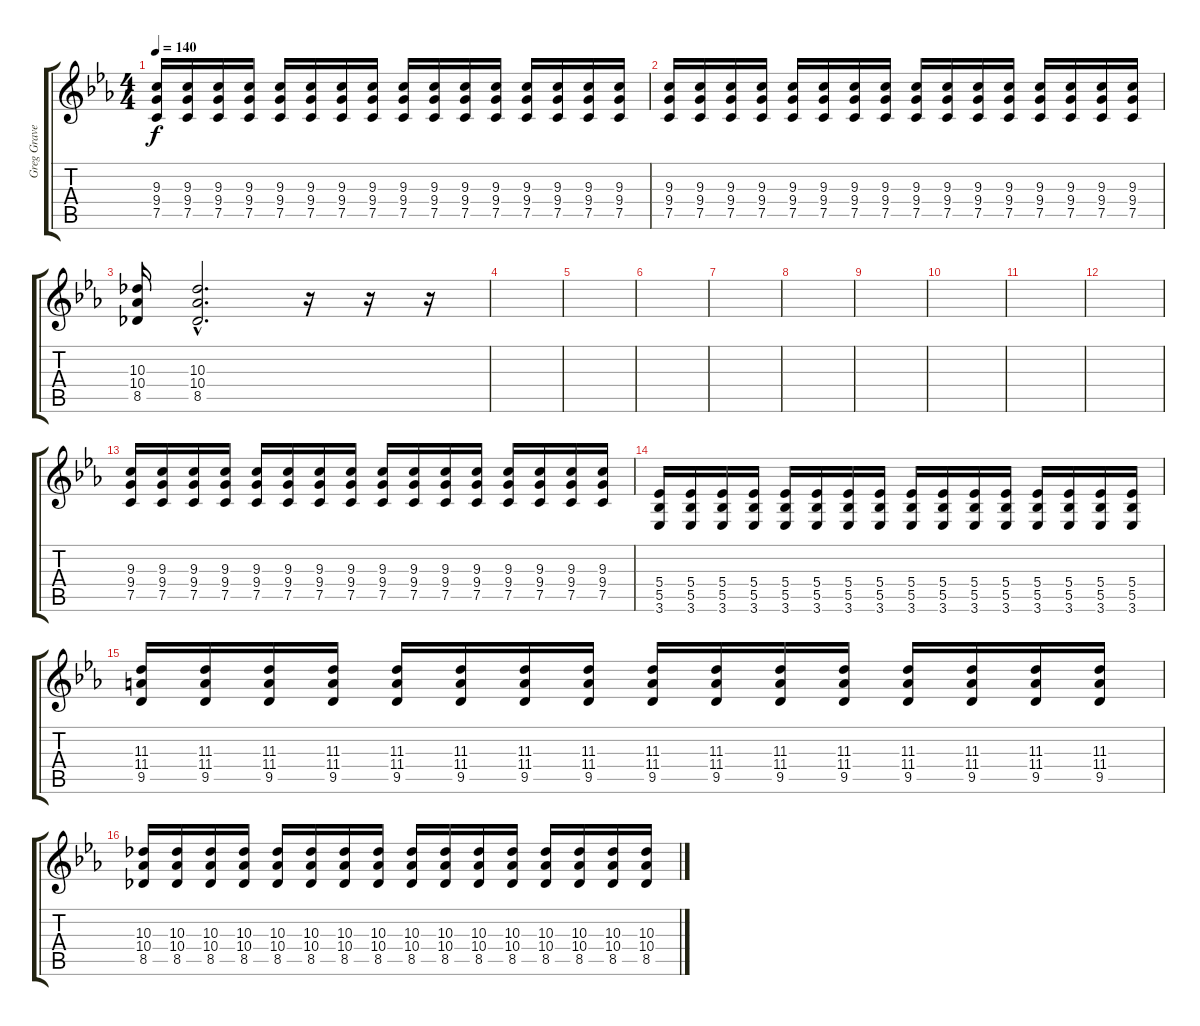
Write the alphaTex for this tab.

\track ("Greg Gravedigger (Guitar 2)" "Greg Grave") {instrument overdrivenguitar}
\staff {score tabs}
\tuning (C4 G3 Eb3 Bb2 F2 C2) {hide}
\ts (4 4)
\tempo 140
\clef g2
\ks eb
(9.3 9.4 7.5).16{dy f} (9.3 9.4 7.5).16 (9.3 9.4 7.5).16 (9.3 9.4 7.5).16 (9.3 9.4 7.5).16 (9.3 9.4 7.5).16 (9.3 9.4 7.5).16 (9.3 9.4 7.5).16 (9.3 9.4 7.5).16 (9.3 9.4 7.5).16 (9.3 9.4 7.5).16 (9.3 9.4 7.5).16 (9.3 9.4 7.5).16 (9.3 9.4 7.5).16 (9.3 9.4 7.5).16 (9.3 9.4 7.5).16 |
(9.3 9.4 7.5).16 (9.3 9.4 7.5).16 (9.3 9.4 7.5).16 (9.3 9.4 7.5).16 (9.3 9.4 7.5).16 (9.3 9.4 7.5).16 (9.3 9.4 7.5).16 (9.3 9.4 7.5).16 (9.3 9.4 7.5).16 (9.3 9.4 7.5).16 (9.3 9.4 7.5).16 (9.3 9.4 7.5).16 (9.3 9.4 7.5).16 (9.3 9.4 7.5).16 (9.3 9.4 7.5).16 (9.3 9.4 7.5).16 |
(10.3 10.4 8.5).16 (10.3{hac} 10.4{hac} 8.5{hac}).2{d} r.16 r.16 r.16 |
|
|
|
|
|
|
|
|
|
(9.3 9.4 7.5).16 (9.3 9.4 7.5).16 (9.3 9.4 7.5).16 (9.3 9.4 7.5).16 (9.3 9.4 7.5).16 (9.3 9.4 7.5).16 (9.3 9.4 7.5).16 (9.3 9.4 7.5).16 (9.3 9.4 7.5).16 (9.3 9.4 7.5).16 (9.3 9.4 7.5).16 (9.3 9.4 7.5).16 (9.3 9.4 7.5).16 (9.3 9.4 7.5).16 (9.3 9.4 7.5).16 (9.3 9.4 7.5).16 |
(5.4 5.5 3.6).16 (5.4 5.5 3.6).16 (5.4 5.5 3.6).16 (5.4 5.5 3.6).16 (5.4 5.5 3.6).16 (5.4 5.5 3.6).16 (5.4 5.5 3.6).16 (5.4 5.5 3.6).16 (5.4 5.5 3.6).16 (5.4 5.5 3.6).16 (5.4 5.5 3.6).16 (5.4 5.5 3.6).16 (5.4 5.5 3.6).16 (5.4 5.5 3.6).16 (5.4 5.5 3.6).16 (5.4 5.5 3.6).16 |
(11.3 11.4 9.5).16 (11.3 11.4 9.5).16 (11.3 11.4 9.5).16 (11.3 11.4 9.5).16 (11.3 11.4 9.5).16 (11.3 11.4 9.5).16 (11.3 11.4 9.5).16 (11.3 11.4 9.5).16 (11.3 11.4 9.5).16 (11.3 11.4 9.5).16 (11.3 11.4 9.5).16 (11.3 11.4 9.5).16 (11.3 11.4 9.5).16 (11.3 11.4 9.5).16 (11.3 11.4 9.5).16 (11.3 11.4 9.5).16 |
(10.3 10.4 8.5).16 (10.3 10.4 8.5).16 (10.3 10.4 8.5).16 (10.3 10.4 8.5).16 (10.3 10.4 8.5).16 (10.3 10.4 8.5).16 (10.3 10.4 8.5).16 (10.3 10.4 8.5).16 (10.3 10.4 8.5).16 (10.3 10.4 8.5).16 (10.3 10.4 8.5).16 (10.3 10.4 8.5).16 (10.3 10.4 8.5).16 (10.3 10.4 8.5).16 (10.3 10.4 8.5).16 (10.3 10.4 8.5).16
